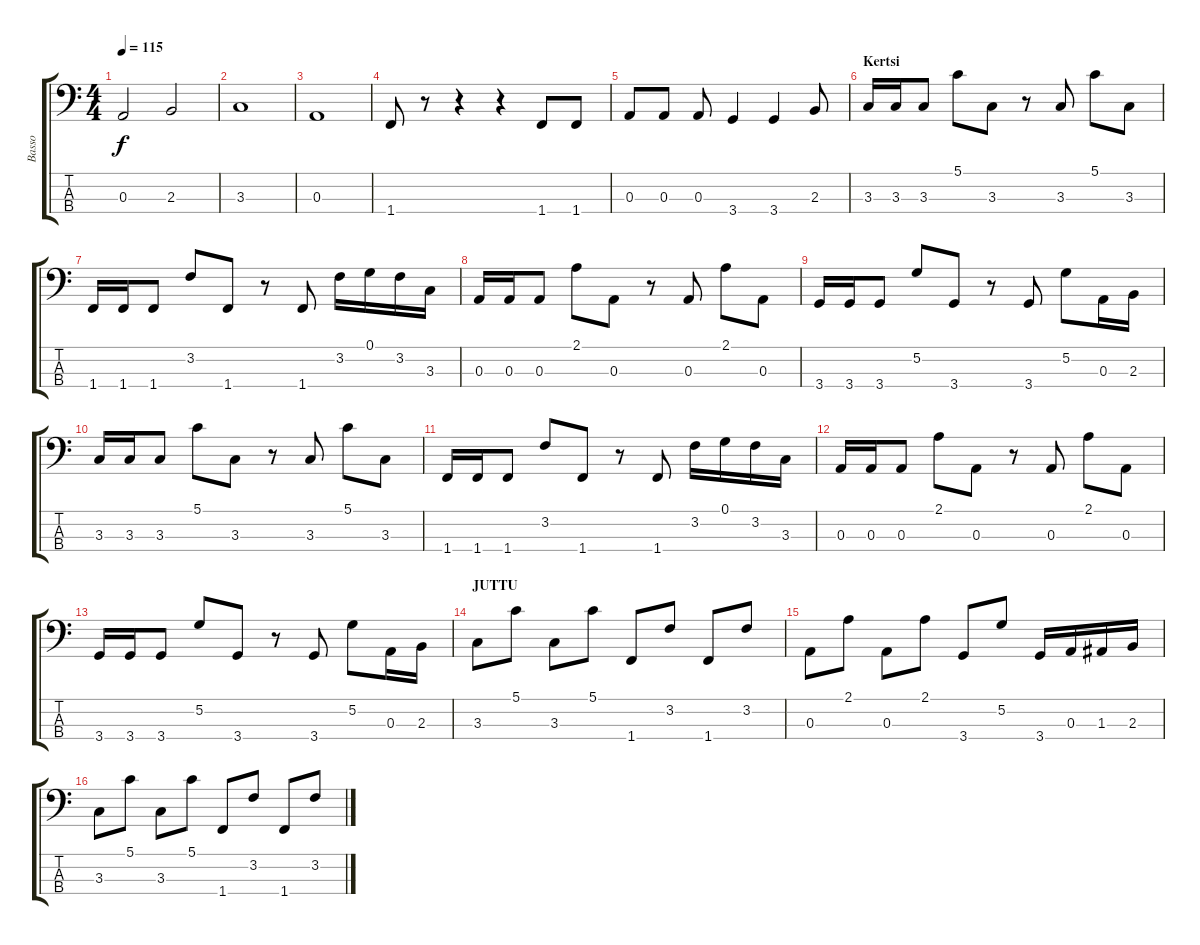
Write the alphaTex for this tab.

\track ("Basso" "Basso") {instrument electricbassfinger}
\staff {score tabs}
\tuning (G2 D2 A1 E1) {hide}
\ts (4 4)
\tempo 115
\clef f4
\ks c
0.3.2{dy f} 2.3.2 |
3.3.1 |
0.3.1 |
1.4.8 r.8 r.4 r.4 1.4.8 1.4.8 |
0.3.8 0.3.8 0.3.8 3.4.4 3.4.4 2.3.8 |
\section ("" "Kertsi")
3.3.16 3.3.16 3.3.8 5.1.8 3.3.8 r.8 3.3.8 5.1.8 3.3.8 |
1.4.16 1.4.16 1.4.8 3.2.8 1.4.8 r.8 1.4.8 3.2.16 0.1.16 3.2.16 3.3.16 |
0.3.16 0.3.16 0.3.8 2.1.8 0.3.8 r.8 0.3.8 2.1.8 0.3.8 |
3.4.16 3.4.16 3.4.8 5.2.8 3.4.8 r.8 3.4.8 5.2.8 0.3.16 2.3.16 |
3.3.16 3.3.16 3.3.8 5.1.8 3.3.8 r.8 3.3.8 5.1.8 3.3.8 |
1.4.16 1.4.16 1.4.8 3.2.8 1.4.8 r.8 1.4.8 3.2.16 0.1.16 3.2.16 3.3.16 |
0.3.16 0.3.16 0.3.8 2.1.8 0.3.8 r.8 0.3.8 2.1.8 0.3.8 |
3.4.16 3.4.16 3.4.8 5.2.8 3.4.8 r.8 3.4.8 5.2.8 0.3.16 2.3.16 |
\section ("" "JUTTU")
3.3.8 5.1.8 3.3.8 5.1.8 1.4.8 3.2.8 1.4.8 3.2.8 |
0.3.8 2.1.8 0.3.8 2.1.8 3.4.8 5.2.8 3.4.16 0.3.16 1.3.16 2.3.16 |
3.3.8 5.1.8 3.3.8 5.1.8 1.4.8 3.2.8 1.4.8 3.2.8
